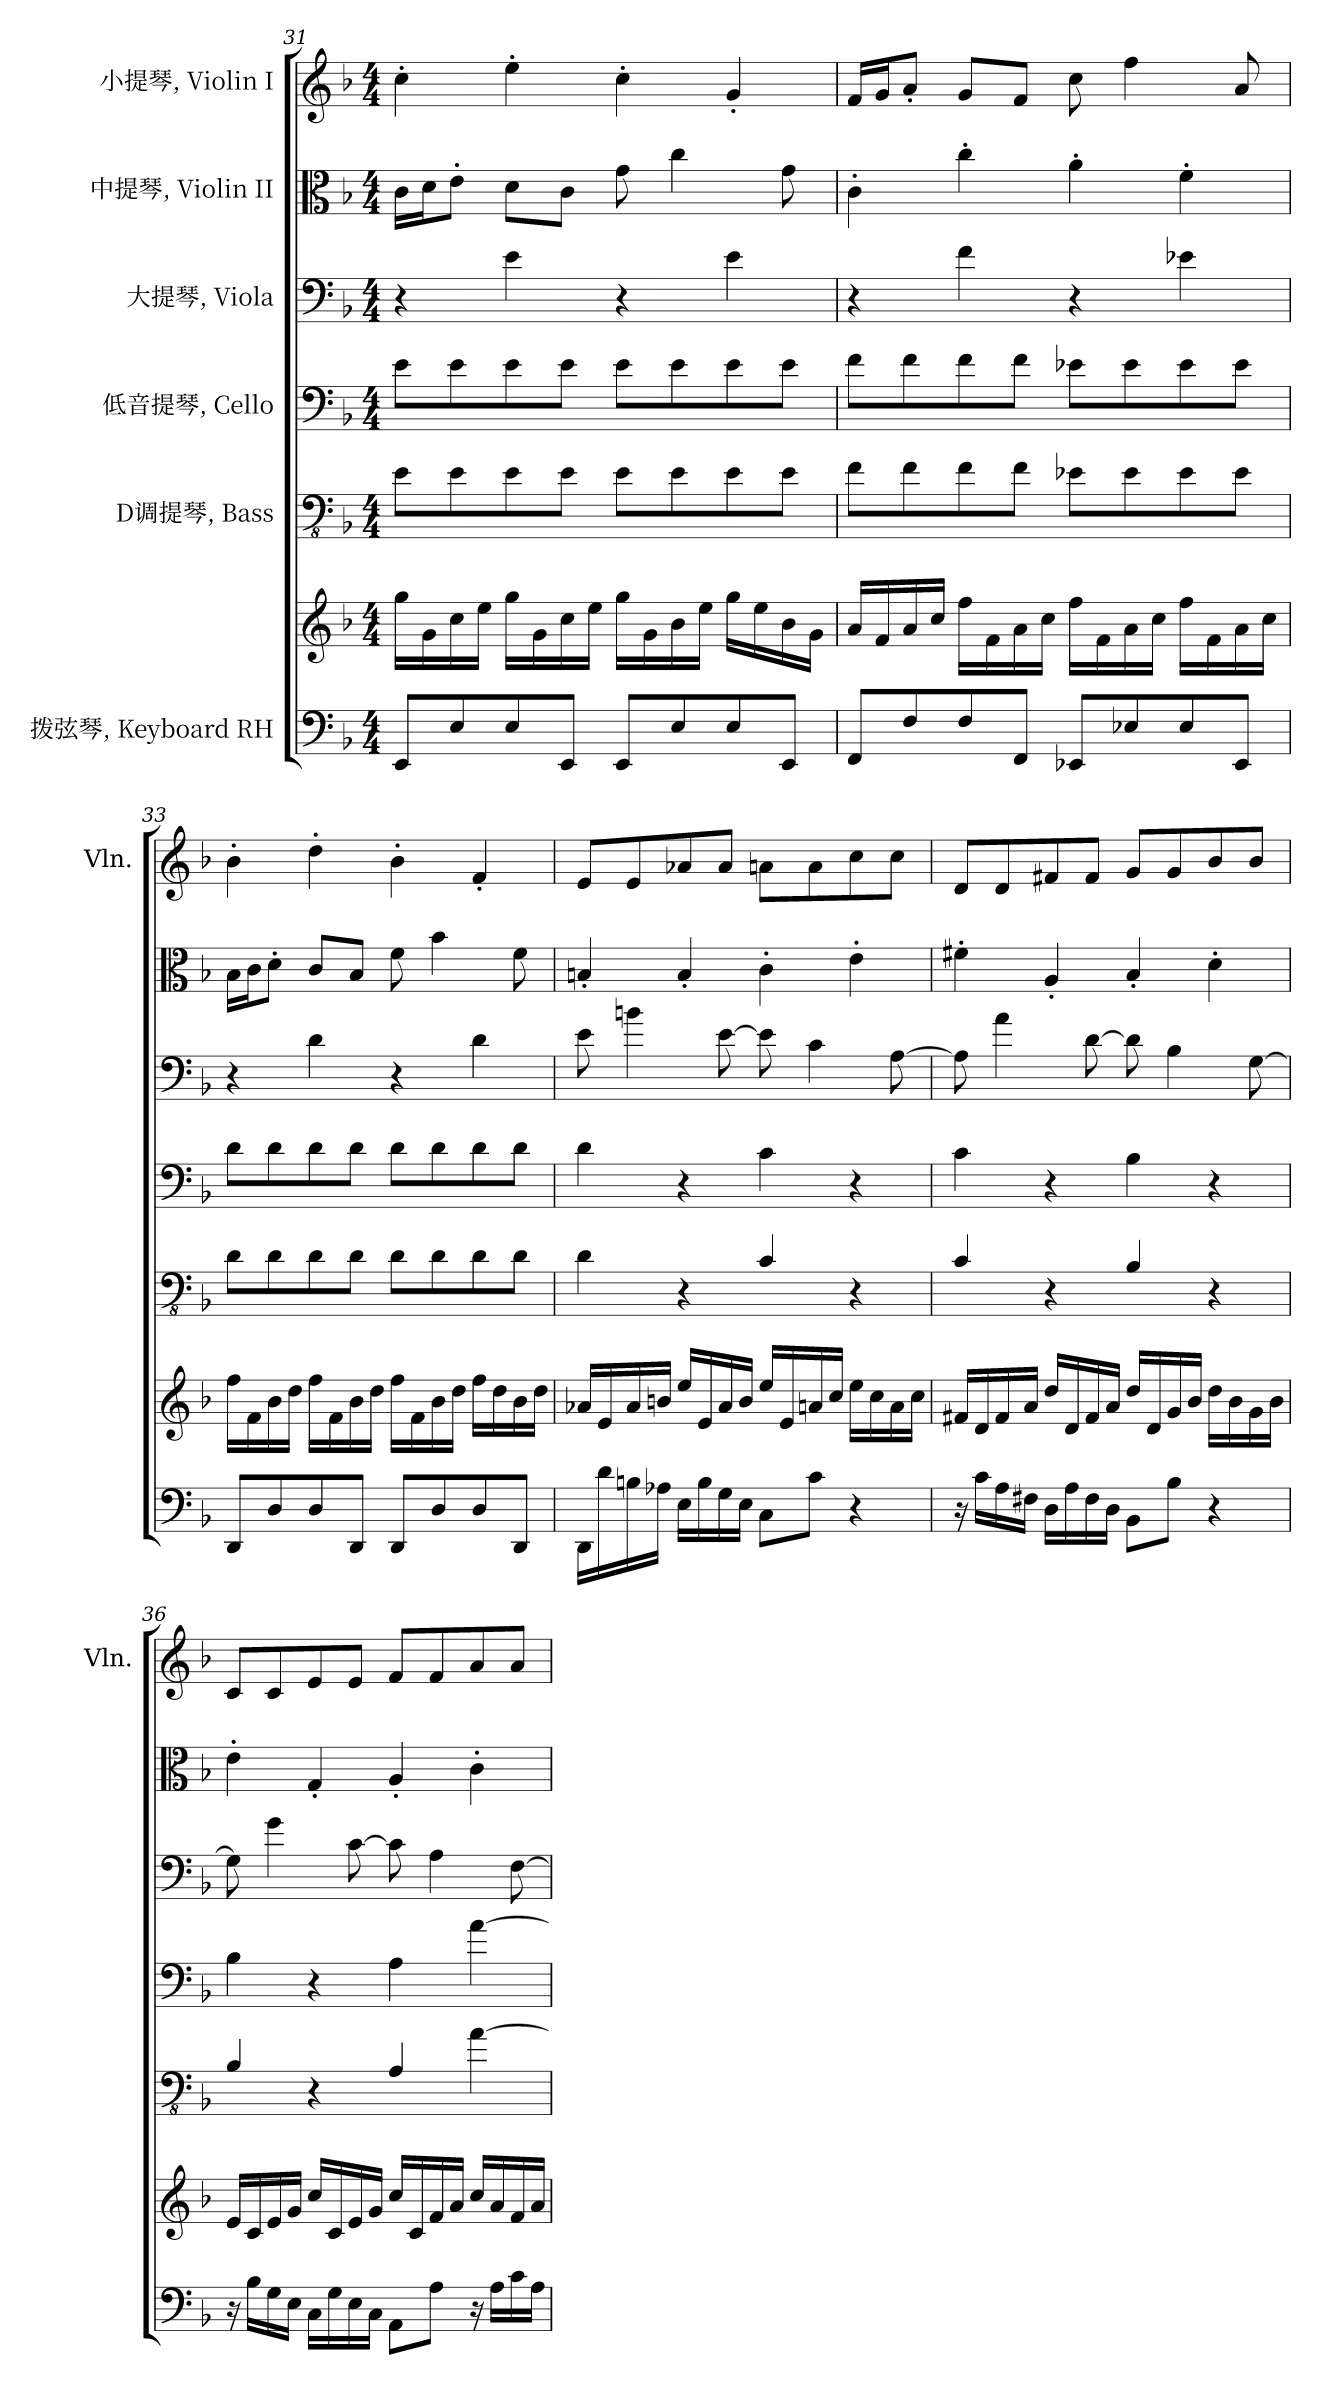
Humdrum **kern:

**kern	**kern	**kern	**kern	**kern	**kern	**kern
*part6	*part6	*part5	*part4	*part3	*part2	*part1
*staff7	*staff6	*staff5	*staff4	*staff3	*staff2	*staff1
*I"拨弦琴, Keyboard RH	*	*I"D调提琴, Bass	*I"低音提琴, Cello	*I"大提琴, Viola	*I"中提琴, Violin II	*I"小提琴, Violin I
*	*	*	*	*	*	*I'Vln.
*clefF4	*clefG2	*clefFv4	*clefF4	*clefF4	*clefC3	*clefG2
*	*	*ITrd7c12	*ITrd7c12	*	*	*
*k[b-]	*k[b-]	*k[b-]	*k[b-]	*k[b-]	*k[b-]	*k[b-]
*M4/4	*M4/4	*M4/4	*M4/4	*M4/4	*M4/4	*M4/4
=31	=31	=31	=31	=31	=31	=31
8EE/L	16gg\LL	8EE\L	8E\L	4r	16c\LL	4cc'\
.	16g\	.	.	.	16d\J	.
8E/	16cc\	8EE\	8E\	.	8e'\J	.
.	16ee\JJ	.	.	.	.	.
8E/	16gg\LL	8EE\	8E\	4e\	8d\L	4ee'\
.	16g\	.	.	.	.	.
8EE/J	16cc\	8EE\J	8E\J	.	8c\J	.
.	16ee\JJ	.	.	.	.	.
8EE/L	16gg\LL	8EE\L	8E\L	4r	8g\	4cc'\
.	16g\	.	.	.	.	.
8E/	16b-\	8EE\	8E\	.	4cc\	.
.	16ee\JJ	.	.	.	.	.
8E/	16gg\LL	8EE\	8E\	4e\	.	4g'/
.	16ee\	.	.	.	.	.
8EE/J	16b-\	8EE\J	8E\J	.	8g\	.
.	16g\JJ	.	.	.	.	.
!!LO:PB:g=z
=32	=32	=32	=32	=32	=32	=32
8FF/L	16a/LL	8FF\L	8F\L	4r	4c'\	16f/LL
.	16f/	.	.	.	.	16g/J
8F/	16a/	8FF\	8F\	.	.	8a'/J
.	16cc/JJ	.	.	.	.	.
8F/	16ff\LL	8FF\	8F\	4f\	4cc'\	8g/L
.	16f\	.	.	.	.	.
8FF/J	16a\	8FF\J	8F\J	.	.	8f/J
.	16cc\JJ	.	.	.	.	.
8EE-X/L	16ff\LL	8EE-X\L	8E-X\L	4r	4a'\	8cc\
.	16f\	.	.	.	.	.
8E-X/	16a\	8EE-\	8E-\	.	.	4ff\
.	16cc\JJ	.	.	.	.	.
8E-/	16ff\LL	8EE-\	8E-\	4e-X\	4f'\	.
.	16f\	.	.	.	.	.
8EE-/J	16a\	8EE-\J	8E-\J	.	.	8a/
.	16cc\JJ	.	.	.	.	.
=33	=33	=33	=33	=33	=33	=33
8DD/L	16ff\LL	8DD\L	8D\L	4r	16B-\LL	4b-'\
.	16f\	.	.	.	16c\J	.
8D/	16b-\	8DD\	8D\	.	8d'\J	.
.	16dd\JJ	.	.	.	.	.
8D/	16ff\LL	8DD\	8D\	4d\	8c/L	4dd'\
.	16f\	.	.	.	.	.
8DD/J	16b-\	8DD\J	8D\J	.	8B-/J	.
.	16dd\JJ	.	.	.	.	.
8DD/L	16ff\LL	8DD\L	8D\L	4r	8f\	4b-'\
.	16f\	.	.	.	.	.
8D/	16b-\	8DD\	8D\	.	4b-\	.
.	16dd\JJ	.	.	.	.	.
8D/	16ff\LL	8DD\	8D\	4d\	.	4f'/
.	16dd\	.	.	.	.	.
8DD/J	16b-\	8DD\J	8D\J	.	8f\	.
.	16dd\JJ	.	.	.	.	.
!!LO:PB:g=z
=34	=34	=34	=34	=34	=34	=34
16DD\LL	16a-X/LL	4DD\	4D\	8e\	4Bn'/	8e/L
16d\	16e/	.	.	.	.	.
16Bn\	16a-/	.	.	4bn\	.	8e/
16A-X\JJ	16bn/JJ	.	.	.	.	.
16E\LL	16ee/LL	4r	4r	.	4B'/	8a-X/
16B\	16e/	.	.	.	.	.
16G\	16a-/	.	.	[8e\	.	8a-/J
16E\JJ	16b/JJ	.	.	.	.	.
8C\L	16ee/LL	4CC/	4C\	8e\]	4c'\	8an\L
.	16e/	.	.	.	.	.
8c\J	16an/	.	.	4c\	.	8a\
.	16cc/JJ	.	.	.	.	.
4r	16ee\LL	4r	4r	.	4e'\	8cc\
.	16cc\	.	.	.	.	.
.	16a\	.	.	[8A\	.	8cc\J
.	16cc\JJ	.	.	.	.	.
=35	=35	=35	=35	=35	=35	=35
16r	16f#X/LL	4CC/	4C\	8A\]	4f#X'\	8d/L
16c\LL	16d/	.	.	.	.	.
16A\	16f#/	.	.	4a\	.	8d/
16F#X\JJ	16a/JJ	.	.	.	.	.
16D\LL	16dd/LL	4r	4r	.	4A'/	8f#X/
16A\	16d/	.	.	.	.	.
16F#\	16f#/	.	.	[8d\	.	8f#/J
16D\JJ	16a/JJ	.	.	.	.	.
8BB-\L	16dd/LL	4BBB-/	4BB-\	8d\]	4B-'/	8g/L
.	16d/	.	.	.	.	.
8B-\J	16g/	.	.	4B-\	.	8g/
.	16b-/JJ	.	.	.	.	.
4r	16dd\LL	4r	4r	.	4d'\	8b-/
.	16b-\	.	.	.	.	.
.	16g\	.	.	[8G\	.	8b-/J
.	16b-\JJ	.	.	.	.	.
!!LO:PB:g=z
=36	=36	=36	=36	=36	=36	=36
16r	16e/LL	4BBB-/	4BB-\	8G\]	4e'\	8c/L
16B-\LL	16c/	.	.	.	.	.
16G\	16e/	.	.	4g\	.	8c/
16E\JJ	16g/JJ	.	.	.	.	.
16C\LL	16cc/LL	4r	4r	.	4G'/	8e/
16G\	16c/	.	.	.	.	.
16E\	16e/	.	.	[8c\	.	8e/J
16C\JJ	16g/JJ	.	.	.	.	.
8AA\L	16cc/LL	4AAA/	4AA\	8c\]	4A'/	8f/L
.	16c/	.	.	.	.	.
8A\J	16f/	.	.	4A\	.	8f/
.	16a/JJ	.	.	.	.	.
16r	16cc/LL	[4AA\	[4A\	.	4c'\	8a/
16A\LL	16a/	.	.	.	.	.
16c\	16f/	.	.	[8F\	.	8a/J
16A\JJ	16a/JJ	.	.	.	.	.
=	=	=	=	=	=	=
*-	*-	*-	*-	*-	*-	*-
